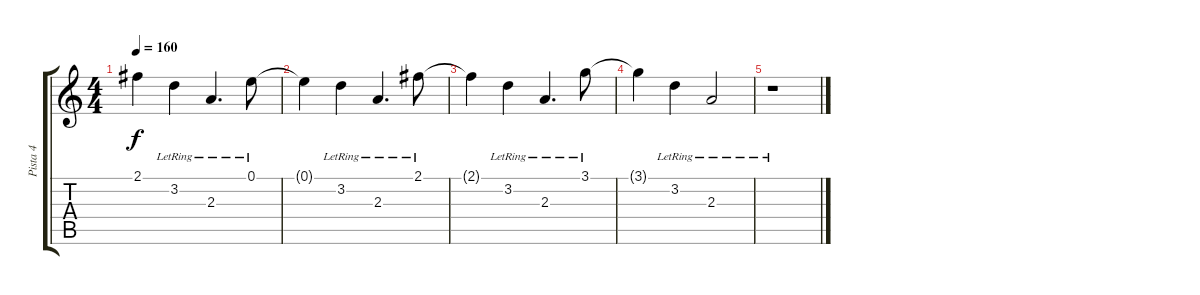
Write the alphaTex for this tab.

\track ("Pista 4" "Pista 4") {instrument electricguitarjazz}
\staff {score tabs}
\tuning (E4 B3 G3 D3 A2 E2) {hide}
\ts (4 4)
\tempo 160
\clef g2
\ks c
2.1{t}.4{dy f} 3.2{lr}.4 2.3{lr}.4{d} 0.1{lr}.8 |
0.1{t}.4 3.2{lr}.4 2.3{lr}.4{d} 2.1{lr}.8 |
2.1{t}.4 3.2{lr}.4 2.3{lr}.4{d} 3.1{lr}.8 |
3.1{t}.4 3.2{lr}.4 2.3{lr}.2 |
r.1
